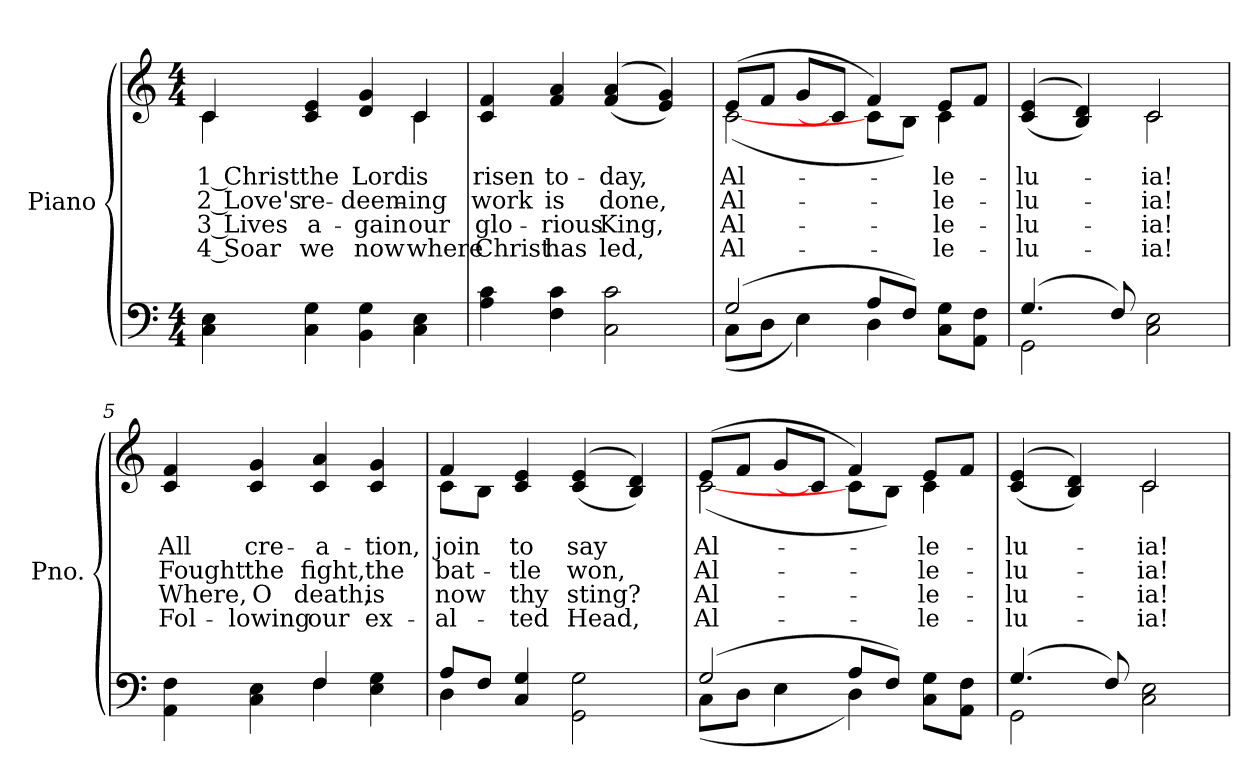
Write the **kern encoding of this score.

**kern	**kern	**text	**text	**text	**text
*part2	*part1	*part1	*part1	*part1	*part1
*staff2	*staff1	*staff1	*staff1	*staff1	*staff1
*I"Piano	*I"Piano	*	*	*	*
*I'Pno.	*I'Pno.	*	*	*	*
!!LO:PB:g=z
*clefF4	*clefG2	*	*	*	*
*k[]	*k[]	*	*	*	*
*C:	*C:	*	*	*	*
*M4/4	*M4/4	*	*	*	*
=1	=1	=1	=1	=1	=1
!	!	!LO:LY:b:color=#000000	!LO:LY:b:color=#000000	!LO:LY:b:color=#000000	!LO:LY:b:color=#000000
*	*^	*	*	*	*
4Ci\ 4Ei	4ci/	4ci\	1 Christ	2 Love's	3 Lives	4 Soar
!	!	!	!LO:LY:b:color=#000000	!LO:LY:b:color=#000000	!LO:LY:b:color=#000000	!LO:LY:b:color=#000000
4Ci\ 4Gi	4ci/ 4ei	2ryy	the	re-	a-	-we
!	!	!	!LO:LY:b:color=#000000	!LO:LY:b:color=#000000	!LO:LY:b:color=#000000	!LO:LY:b:color=#000000
4BBi\ 4Gi	4di/ 4gi	.	Lord	-deem-	gain	now
!	!	!	!LO:LY:b:color=#000000	!LO:LY:b:color=#000000	!LO:LY:b:color=#000000	!LO:LY:b:color=#000000
4Ci\ 4Ei	4ci/	4ci\	is	-ing	our	where
*	*v	*v	*	*	*	*
=2	=2	=2	=2	=2	=2
*	*^	*	*	*	*
!	!	!	!LO:LY:b:color=#000000	!LO:LY:b:color=#000000	!LO:LY:b:color=#000000	!LO:LY:b:color=#000000
*	*v	*v	*	*	*	*
4Ai\ 4ci	4ci/ 4fi	risen	work	glo-	-Christ
!	!	!LO:LY:b:color=#000000	!LO:LY:b:color=#000000	!LO:LY:b:color=#000000	!LO:LY:b:color=#000000
4Fi\ 4ci	4fi/ 4ai	to-	is	rious	has
!	!	!LO:LY:b:color=#000000	!LO:LY:b:color=#000000	!LO:LY:b:color=#000000	!LO:LY:b:color=#000000
2Ci\ 2ci	((4fi/ 4ai	-day,	done,	King,	led,
.	4ei/ 4gi))	.	.	.	.
=3	=3	=3	=3	=3	=3
*^	*	*	*	*	*
!	!	!	!LO:LY:b:color=#000000	!LO:LY:b:color=#000000	!LO:LY:b:color=#000000	!LO:LY:b:color=#000000
*	*	*^	*	*	*	*
(2Gi/	(8Ci\L	(8ei/L	([2ci\	Al-	Al-	Al-	-Al-
.	8Di\J	8fi/J	.	.	.	.	.
.	4Ei\)	8gi/L	.	.	.	.	.
.	.	8ci/J]	.	.	.	.	.
8Ai/L	4Di\	4fi/)	8ci\L	.	.	.	.
8Fi/J)	.	.	8Bi\J)	.	.	.	.
!	!	!	!	!LO:LY:b:color=#000000	!LO:LY:b:color=#000000	!LO:LY:b:color=#000000	!LO:LY:b:color=#000000
8Ci\ 8Gi\L	4ryy	8ei/L	4ci\	-le-	-le-	-le-	-le-
8AAi\ 8Fi\J	.	8fi/J	.	.	.	.	.
!!LO:LB:g=z	!!
=4	=4	=4	=4	=4	=4	=4	=4
!	!	!	!	!LO:LY:b:color=#000000	!LO:LY:b:color=#000000	!LO:LY:b:color=#000000	!LO:LY:b:color=#000000
(4.Gi/	2GGi\	((4ci/ 4ei	2ryy	-lu-	-lu-	-lu-	-lu-
.	.	4Bi/ 4di))	.	.	.	.	.
8Fi/)	.	.	.	.	.	.	.
!	!	!	!	!LO:LY:b:color=#000000	!LO:LY:b:color=#000000	!LO:LY:b:color=#000000	!LO:LY:b:color=#000000
2Ci\ 2Ei	2ryy	2ci/	2ci\	-ia!	-ia!	-ia!	ia!
*	*	*v	*v	*	*	*	*
=5	=5	=5	=5	=5	=5	=5
*	*	*^	*	*	*	*
!	!	!	!	!LO:LY:b:color=#000000	!LO:LY:b:color=#000000	!LO:LY:b:color=#000000	!LO:LY:b:color=#000000
*	*	*v	*v	*	*	*	*
4AAi\ 4Fi	2ryy	4ci/ 4fi	All	Fought	Where,	Fol-
!	!	!	!LO:LY:b:color=#000000	!LO:LY:b:color=#000000	!LO:LY:b:color=#000000	!LO:LY:b:color=#000000
4Ci\ 4Ei	.	4ci/ 4gi	cre-	the	-O	lowing
!	!	!	!LO:LY:b:color=#000000	!LO:LY:b:color=#000000	!LO:LY:b:color=#000000	!LO:LY:b:color=#000000
4Fi/	4Fi\	4ci/ 4ai	-a-	fight,	death,	our
!	!	!	!LO:LY:b:color=#000000	!LO:LY:b:color=#000000	!LO:LY:b:color=#000000	!LO:LY:b:color=#000000
4Ei\ 4Gi	4ryy	4ci/ 4gi	-tion,	the	is	ex-
=6	=6	=6	=6	=6	=6	=6
!	!	!	!LO:LY:b:color=#000000	!LO:LY:b:color=#000000	!LO:LY:b:color=#000000	!LO:LY:b:color=#000000
*	*	*^	*	*	*	*
8Ai/L	4Di\	4fi/	8ci\L	join	bat-	-now	al-
8Fi/J	.	.	8Bi\J	.	.	.	.
!	!	!	!	!LO:LY:b:color=#000000	!LO:LY:b:color=#000000	!LO:LY:b:color=#000000	!LO:LY:b:color=#000000
4Ci/ 4Gi	2.ryy	4ci/ 4ei	2.ryy	to	-tle	-thy	ted
!	!	!	!	!LO:LY:b:color=#000000	!LO:LY:b:color=#000000	!LO:LY:b:color=#000000	!LO:LY:b:color=#000000
2GGi\ 2Gi	.	((4ci/ 4ei	.	say	won,	sting?	Head,
.	.	4Bi/ 4di))	.	.	.	.	.
!!LO:LB:g=z	!!
=7	=7	=7	=7	=7	=7	=7	=7
!	!	!	!	!LO:LY:b:color=#000000	!LO:LY:b:color=#000000	!LO:LY:b:color=#000000	!LO:LY:b:color=#000000
(2Gi/	(8Ci\L	(8ei/L	([2ci\	Al-	Al-	Al-	-Al-
.	8Di\J	8fi/J	.	.	.	.	.
.	4Ei\	8gi/L	.	.	.	.	.
.	.	8ci/J]	.	.	.	.	.
8Ai/L	4Di\)	4fi/)	8ci\L	.	.	.	.
8Fi/J)	.	.	8Bi\J)	.	.	.	.
!	!	!	!	!LO:LY:b:color=#000000	!LO:LY:b:color=#000000	!LO:LY:b:color=#000000	!LO:LY:b:color=#000000
8Ci\ 8Gi\L	4ryy	8ei/L	4ci\	-le-	-le-	-le-	-le-
8AAi\ 8Fi\J	.	8fi/J	.	.	.	.	.
=8	=8	=8	=8	=8	=8	=8	=8
!	!	!	!	!LO:LY:b:color=#000000	!LO:LY:b:color=#000000	!LO:LY:b:color=#000000	!LO:LY:b:color=#000000
(4.Gi/	2GGi\	((4ci/ 4ei	2ryy	-lu-	-lu-	-lu-	-lu-
.	.	4Bi/ 4di))	.	.	.	.	.
8Fi/)	.	.	.	.	.	.	.
!	!	!	!	!LO:LY:b:color=#000000	!LO:LY:b:color=#000000	!LO:LY:b:color=#000000	!LO:LY:b:color=#000000
2Ci\ 2Ei	2ryy	2ci/	2ci\	-ia!	-ia!	-ia!	ia!
*v	*v	*	*	*	*	*	*
*	*v	*v	*	*	*	*
=	=	=	=	=	=
*-	*-	*-	*-	*-	*-
